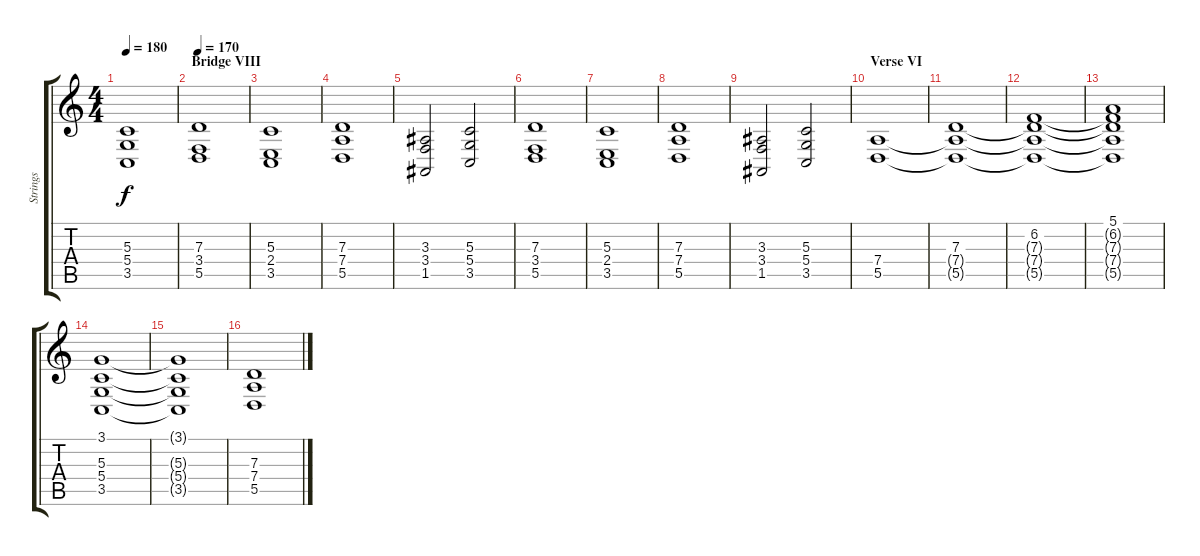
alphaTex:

\track ("Strings" "Strings") {instrument stringensemble1}
\staff {score tabs}
\tuning (E4 B3 G3 D3 A2 E2) {hide}
\ts (4 4)
\tempo 180
\clef g2
\ks c
(5.3{t} 5.4{t} 3.5{t}).1{dy f} |
\section ("" "Bridge VIII")
\tempo 170
(7.3 3.4 5.5).1 |
(5.3 2.4 3.5).1 |
(7.3 7.4 5.5).1 |
(3.3 3.4 1.5).2 (5.3 5.4 3.5).2 |
(7.3 3.4 5.5).1 |
(5.3 2.4 3.5).1 |
(7.3 7.4 5.5).1 |
(3.3 3.4 1.5).2 (5.3 5.4 3.5).2 |
\section ("" "Verse VI")
(7.4 5.5).1 |
(7.3 7.4{t} 5.5{t}).1 |
(6.2 7.3{t} 7.4{t} 5.5{t}).1 |
(5.1 6.2{t} 7.3{t} 7.4{t} 5.5{t}).1 |
(3.1 5.3 5.4 3.5).1 |
(3.1{t} 5.3{t} 5.4{t} 3.5{t}).1 |
(7.3 7.4 5.5).1
